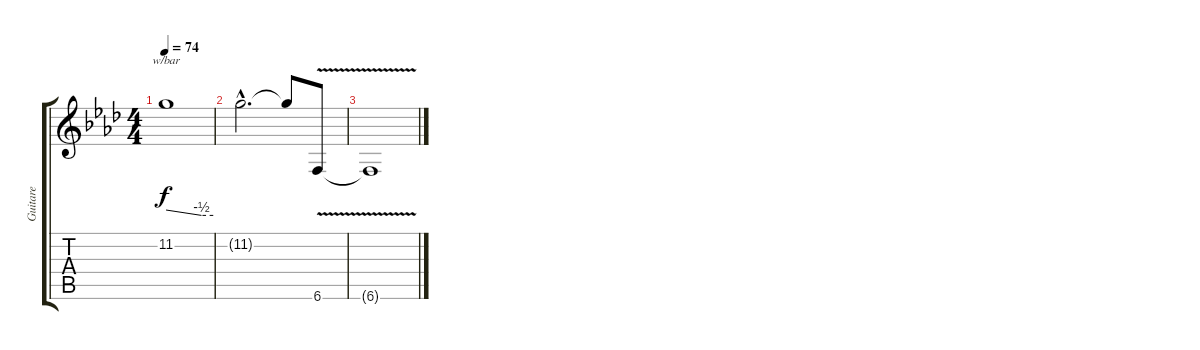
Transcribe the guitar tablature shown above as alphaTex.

\track ("Guitare" "Guitare") {instrument overdrivenguitar}
\staff {score tabs}
\tuning (Db4 Ab3 E3 B2 Gb2 B1) {hide}
\ts (4 4)
\tempo 74
\clef g2
\ks fminor
11.2.1{tbe (custom default 0 0 45 -2 60 -2) dy f} |
11.2{hac t}.2{d} 11.2{t}.8 6.6{v}.8 |
6.6{t}.1
